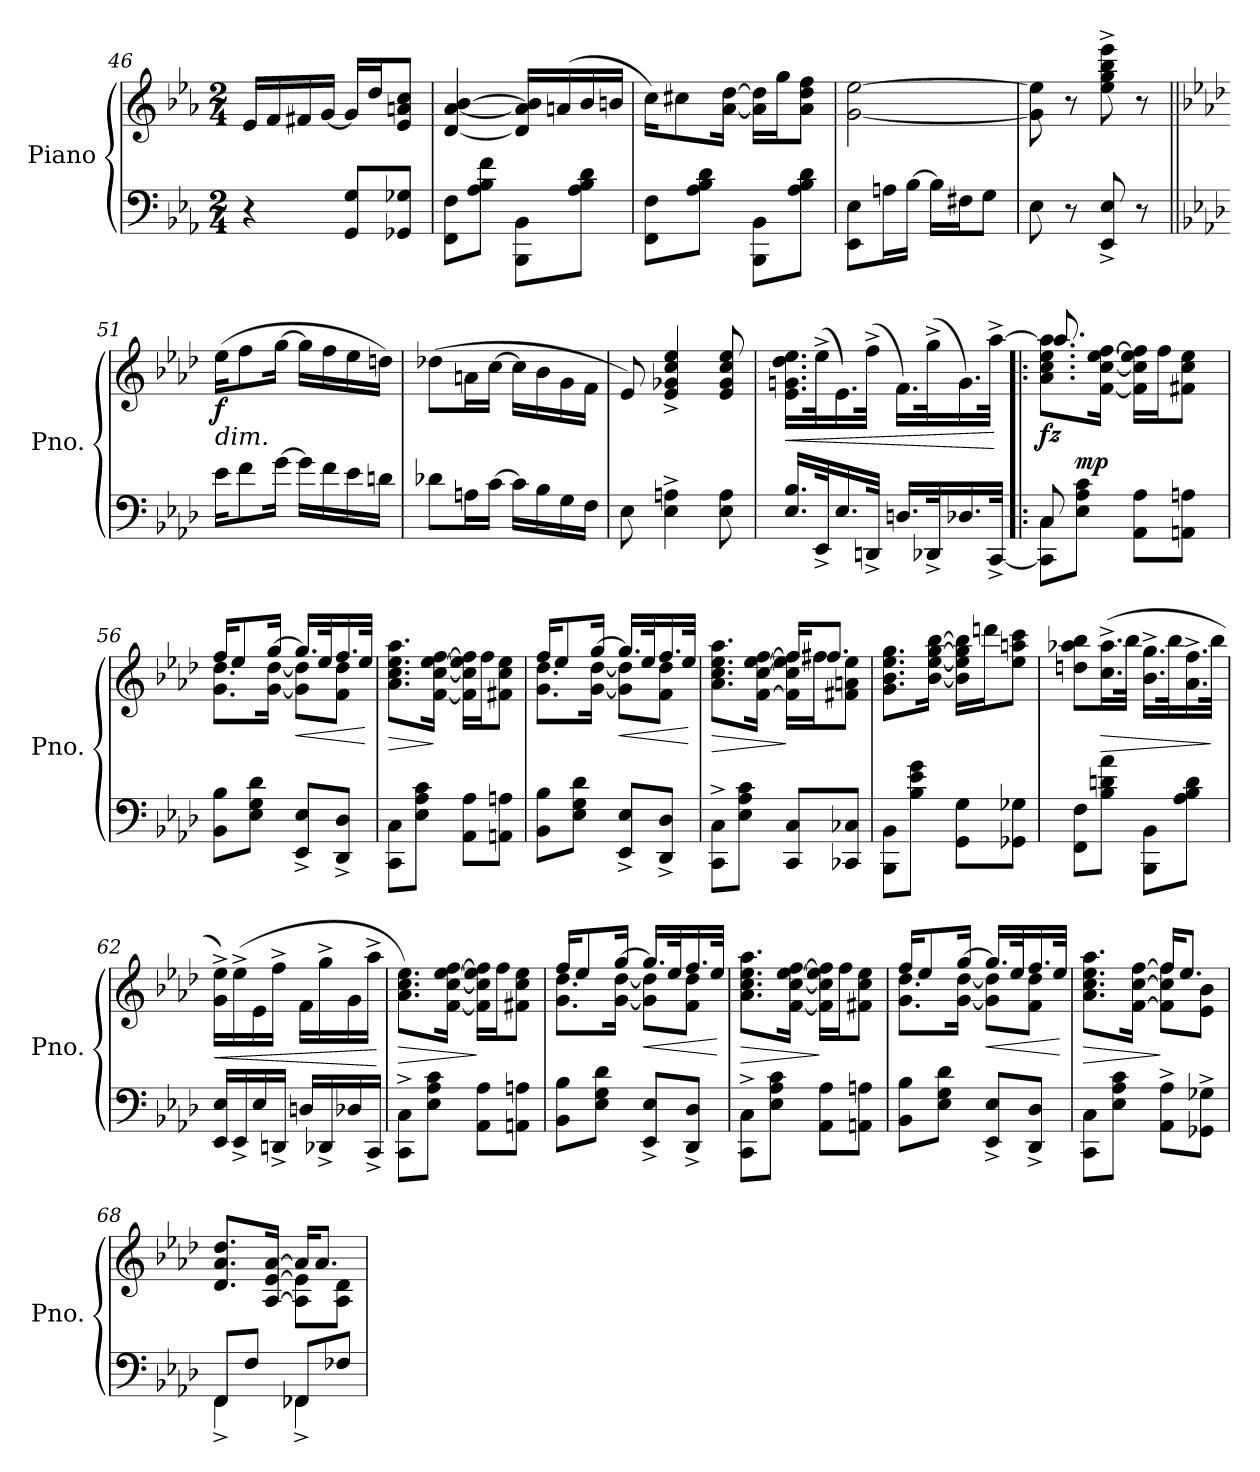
**kern	**kern	**dynam
*part1	*part1	*part1
*staff2	*staff1	*staff1/2
*I"Piano	*	*
*I'Pno.	*	*
*clefF4	*clefG2	*
*k[b-e-a-]	*k[b-e-a-]	*
*M2/4	*M2/4	*
=46	=46	=46
4r	16e-/LL	.
.	16f/	.
.	16f#X/	.
.	[16g/JJ	.
8GG/ 8G/L	16g/LL]	.
.	16dd/J	.
8GG-X/ 8G-X/J	8e-/ 8an/ 8cc/J	.
!!LO:LB:g=z
=47	=47	=47
8FF\ 8F\L	[4d/ [4a-/ [4b-/	.
8A-\ 8B-\ 8f\J	.	.
8BBB-\ 8BB-\L	16d/] 16a-/] 16b-/]LL	.
.	(>16an/	.
8A-\ 8B-\ 8d\J	16b-/	.
.	16bn/JJ	.
=48	=48	=48
8FF\ 8F\L	16cc\KL)	.
.	8cc#X\	.
8A-\ 8B-\ 8d\J	.	.
.	[16a-\ [16dd\Jk	.
8BBB-\ 8BB-\L	16a-\] 16dd\]LL	.
.	16gg\J	.
8A-\ 8B-\ 8d\J	8a-\ 8dd\ 8ff\J	.
=49	=49	=49
8EE-\ 8E-\L	[2g\ [2ee-\	.
16An\L	.	.
[16B-\JJ	.	.
16B-\LL]	.	.
16F#X\J	.	.
8G\J	.	.
=50	=50	=50
8E-\	8g\] 8ee-\]	.
8r	8r	.
8EE-/^ 8E-/^	8ee-\^ 8gg\^ 8bb-\^ 8eee-\^	.
8r	8r	.
!!LO:LB:g=z
=51||	=51||	=51||
*k[b-e-a-d-]	*k[b-e-a-d-]	*
!	!LO:TX:b:i:t=dim.	!
!	!	!LO:DY:b
16e-\KL	(>16ee-\KL	f
8f\	8ff\	.
[16g\Jk	[16gg\Jk	.
16g\LL]	16gg\LL]	.
16f\	16ff\	.
16e-\	16ee-\	.
16dn\JJ	16ddn\JJ)	.
=52	=52	=52
8d-X\L	(>8dd-X\L	.
16An\L	16an\L	.
[16c\JJ	[16cc\JJ	.
16c\LL]	16cc\LL]	.
16B-\	16b-\	.
16G\	16g\	.
16F\JJ	16f\JJ	.
=53	=53	=53
8E-\	8e-/)	.
4E-\^ 4An\^	4e-/^ 4g-X/^ 4cc/^ 4ee-/^	.
8E-\ 8A\	8e-/ 8g-/ 8cc/ 8ee-/	.
=54	=54	=54
!	!	!LO:HP:b
16.E-/ 16.B-/LL	16.e-\ 16.gn\ 16.dd-\ 16.ee-\LL	<
32EE-^/K	(>32ee-^\K	.
16.E-/	16.e-\)	.
32DDn^/JJk	(>32ff^\JJk	.
16.Dn/LL	16.f\LL)	.
32DD-X^/K	(>32gg^\K	.
16.D-X/	16.g\)	.
[32CC^/JJk	[32aa-^\JJk	.
.	.	[
!!LO:LB:g=z
=55!|:	=55!|:	=55!|:
*^	*^	*
!	!	!	!	!LO:DY:b
8CC\] 8C\L	8C/	8.a-\ 8.cc\ 8.ee-\ 8.aa-\]L	8.aa-/	fz
!	!	!	!	!LO:DY:a=2
8E-\ 8A-\ 8c\J	4.ryy	.	.	mp
.	.	[16f\ [16cc\ [16ee-\ [16ff\Jk	4ryy	.
8AA-\ 8A-\L	.	16f\] 16cc\] 16ee-\] 16ff\]LL	.	.
.	.	16ff\J	.	.
8AAn\ 8An\J	.	8f#X\ 8cc\ 8ee-\J	.	.
.	.	.	16ryy	.
*v	*v	*	*	*
=56	=56	=56	=56
8BB-\ 8B-\L	16ff/KL	8.g\ 8.dd-\L	.
.	8ee-/	.	.
8E-\ 8G\ 8d-\J	.	.	.
.	[16gg/Jk	[16g\ [16dd-\Jk	.
!	!	!	!LO:HP:b
8EE-/^ 8E-/^L	16.gg/LL]	8g\] 8dd-\]L	<
.	32ee-/K	.	.
8DD-/^ 8D-/^J	16.ff/	8f\ 8dd-\J	.
.	32ee-/JJk	.	.
*	*v	*v	*
.	.	[
=57	=57	=57
!	!	!LO:HP:b
8CC\ 8C\L	8.a-\ 8.cc\ 8.ee-\ 8.aa-\L	>
8E-\ 8A-\ 8c\J	.	.
.	[16f\ [16cc\ [16ee-\ [16ff\Jk	]
8AA-\ 8A-\L	16f\] 16cc\] 16ee-\] 16ff\]LL	.
.	16ff\J	.
8AAn\ 8An\J	8f#X\ 8cc\ 8ee-\J	.
=58	=58	=58
*	*^	*
8BB-\ 8B-\L	16ff/KL	8.g\ 8.dd-\L	.
.	8ee-/	.	.
8E-\ 8G\ 8d-\J	.	.	.
.	[16gg/Jk	[16g\ [16dd-\Jk	.
!	!	!	!LO:HP:b
8EE-/^ 8E-/^L	16.gg/LL]	8g\] 8dd-\]L	<
.	32ee-/K	.	.
8DD-/^ 8D-/^J	16.ff/	8f\ 8dd-\J	.
.	32ee-/JJk	.	.
*	*v	*v	*
.	.	[
!!LO:LB:g=z
=59	=59	=59
!	!	!LO:HP:b
*	*^	*
8CC\^ 8C\^L	8.a-\ 8.cc\ 8.ee-\ 8.aa-\L	4ryy	>
8E-\ 8A-\ 8c\J	.	.	.
.	[16f\ [16cc\ [16ee-\ [16ff\Jk	.	.
8CC/ 8C/L	16ff/KL]	16f\] 16cc\] 16ee-\] 16ff\LL	]
.	8.ff#X/J	16ff#\J	.
8CC-X/ 8C-X/J	.	8f#X\ 8an\ 8ee-\J	.
=60	=60	=60	=60
!	!LO:TX:b:i:t=cresc.	!	!
*	*v	*v	*
8BBB-\ 8BB-\L	8.g\ 8.b-\ 8.ee-\ 8.gg\L	.
8B-\ 8e-\ 8g\J	.	.
.	[16b-\ [16ee-\ [16gg\ [16bb-\Jk	.
8GG\ 8G\L	16b-\] 16ee-\] 16gg\] 16bb-\]LL	.
.	16dddn\J	.
8GG-X\ 8G-X\J	8ee-\ 8aan\ 8ccc\J	.
=61	=61	=61
8FF\ 8F\L	8ddn\ 8aa-X\ 8bb-\L	.
!	!	!LO:HP:b
8B-\ 8dn\ 8a-\J	(>16.cc\^ 16.aa-\^L	>
.	32bb-\JJk	.
8BBB-\ 8BB-\L	16.b-\^ 16.gg\^LL	.
.	32bb-\K	.
8A-\ 8B-\ 8d\J	16.a-\^ 16.ff\^	.
.	32bb-\JJk	]
=62	=62	=62
!	!	!LO:HP:b
16EE-/ 16E-/LL	16g\^ 16ee-\^LL)	<
16EE-^/	(>16ee-^\	.
16E-/	16e-\	.
16DDn^/JJ	16ff^\JJ	.
16Dn/LL	16f\LL	.
16DD-X^/	16gg^\	.
16D-X/	16g\	.
16CC^/JJ	16aa-^\JJ	.
.	.	[
=63	=63	=63
!	!	!LO:HP:b
8CC\^ 8C\^L	8.a-\ 8.cc\ 8.ee-\L)	>
8E-\ 8A-\ 8c\J	.	.
.	[16f\ [16cc\ [16ee-\ [16ff\Jk	.
8AA-\ 8A-\L	16f\] 16cc\] 16ee-\] 16ff\]LL	]
.	16ff\J	.
8AAn\ 8An\J	8f#X\ 8cc\ 8ee-\J	.
!!LO:PB:g=z
=64	=64	=64
*	*^	*
8BB-\ 8B-\L	16ff/KL	8.g\ 8.dd-\L	.
.	8ee-/	.	.
8E-\ 8G\ 8d-\J	.	.	.
.	[16gg/Jk	[16g\ [16dd-\Jk	.
!	!	!	!LO:HP:b
8EE-/^ 8E-/^L	16.gg/LL]	8g\] 8dd-\]L	<
.	32ee-/K	.	.
8DD-/^ 8D-/^J	16.ff/	8f\ 8dd-\J	.
.	32ee-/JJk	.	.
*	*v	*v	*
.	.	[
=65	=65	=65
!	!	!LO:HP:b
8CC\^ 8C\^L	8.a-\ 8.cc\ 8.ee-\ 8.aa-\L	>
8E-\ 8A-\ 8c\J	.	.
.	[16f\ [16cc\ [16ee-\ [16ff\Jk	.
8AA-\ 8A-\L	16f\] 16cc\] 16ee-\] 16ff\]LL	]
.	16ff\J	.
8AAn\ 8An\J	8f#X\ 8cc\ 8ee-\J	.
=66	=66	=66
*	*^	*
8BB-\ 8B-\L	16ff/KL	8.g\ 8.dd-\L	.
.	8ee-/	.	.
8E-\ 8G\ 8d-\J	.	.	.
.	[16gg/Jk	[16g\ [16dd-\Jk	.
!	!	!	!LO:HP:b
8EE-/^ 8E-/^L	16.gg/LL]	8g\] 8dd-\]L	<
.	32ee-/K	.	.
8DD-/^ 8D-/^J	16.ff/	8f\ 8dd-\J	.
.	32ee-/JJk	.	.
*	*v	*v	*
.	.	[
=67	=67	=67
!	!	!LO:HP:b
*	*^	*
8CC\ 8C\L	8.a-\ 8.cc\ 8.ee-\ 8.aa-\L	4ryy	>
8E-\ 8A-\ 8c\J	.	.	.
.	[16f\ [16cc\ [16ff\Jk	.	.
8AA-\^ 8A-\^L	16ff/KL]	8f\] 8cc\] 8ff\L	]
.	8.ee-/J	.	.
8GG-X\^ 8G-X\^J	.	8e-\ 8b-\J	.
=68	=68	=68	=68
*^	*	*	*
8FF/L	4FF^\	8.d-/ 8.a-/ 8.dd-/L	4ryy	.
8F/J	.	.	.	.
.	.	[16A-/ [16e-/ [16a-/Jk	.	.
8FF-X/L	4FF-^\	16a-/KL]	8A-\] 8e-\]L	.
.	.	8.a-/J	.	.
8F-X/J	.	.	8A-\ 8d-\J	.
*v	*v	*	*	*
*	*v	*v	*
=	=	=
*-	*-	*-
